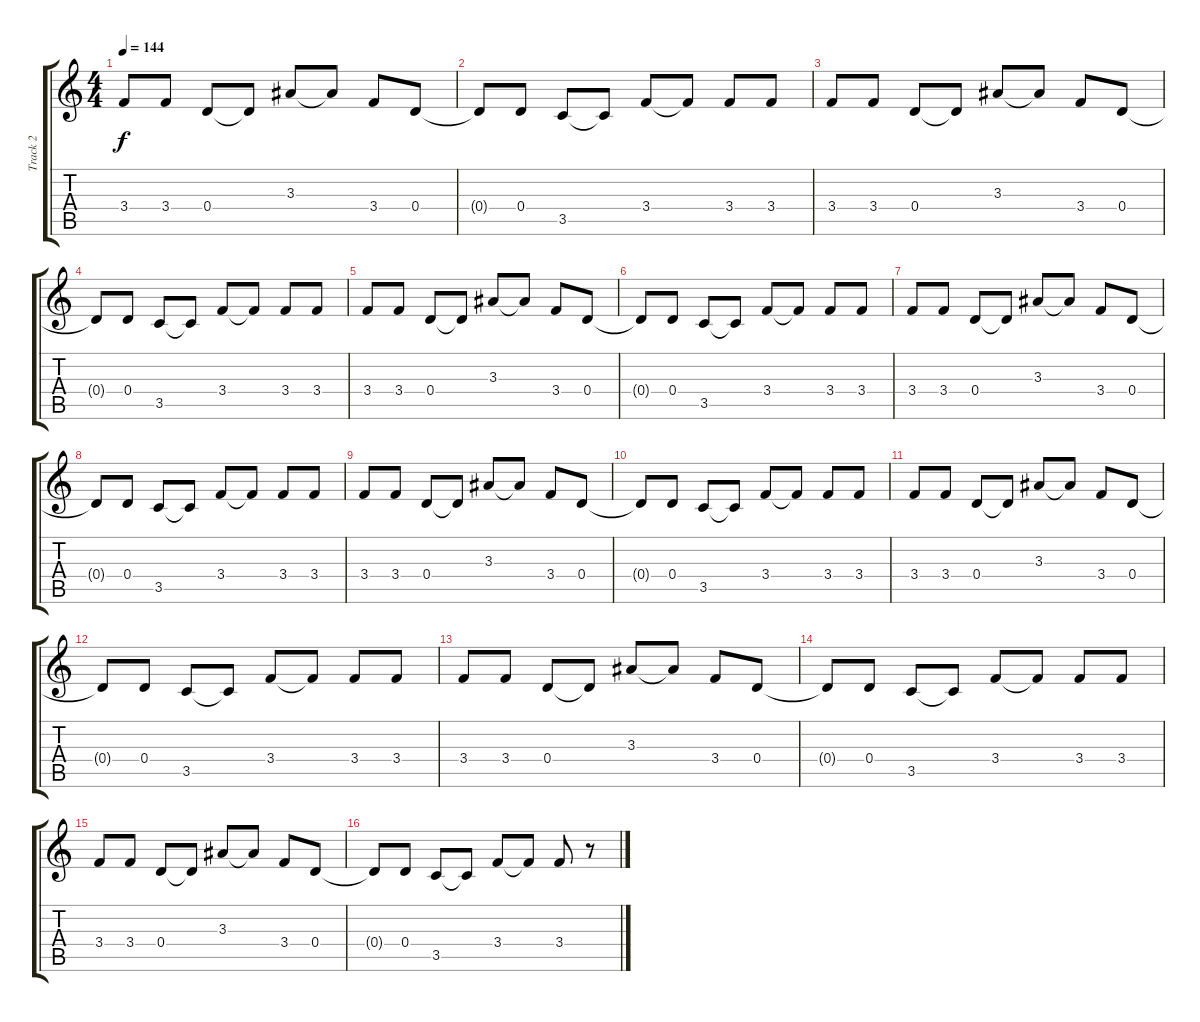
\track ("Track 2" "Track 2") {instrument acousticguitarsteel}
\staff {score tabs}
\tuning (E4 B3 G3 D3 A2 E2) {hide}
\ts (4 4)
\tempo 144
\clef g2
\ks c
3.4.8{dy f volume 1} 3.4.8 0.4.8 0.4{t}.8 3.3.8 3.3{t}.8 3.4.8 0.4.8 |
0.4{t}.8{volume 6} 0.4.8 3.5.8 3.5{t}.8 3.4.8 3.4{t}.8 3.4.8 3.4.8 |
3.4.8 3.4.8 0.4.8 0.4{t}.8 3.3.8 3.3{t}.8 3.4.8 0.4.8 |
0.4{t}.8 0.4.8 3.5.8 3.5{t}.8 3.4.8 3.4{t}.8 3.4.8 3.4.8 |
3.4.8{volume 8} 3.4.8 0.4.8 0.4{t}.8 3.3.8 3.3{t}.8 3.4.8 0.4.8 |
0.4{t}.8 0.4.8 3.5.8 3.5{t}.8 3.4.8 3.4{t}.8 3.4.8 3.4.8 |
3.4.8{volume 10} 3.4.8 0.4.8 0.4{t}.8 3.3.8 3.3{t}.8 3.4.8 0.4.8 |
0.4{t}.8 0.4.8 3.5.8 3.5{t}.8 3.4.8 3.4{t}.8 3.4.8 3.4.8 |
3.4.8{volume 10} 3.4.8 0.4.8 0.4{t}.8 3.3.8 3.3{t}.8 3.4.8 0.4.8 |
0.4{t}.8 0.4.8 3.5.8 3.5{t}.8 3.4.8 3.4{t}.8 3.4.8 3.4.8 |
3.4.8{volume 10} 3.4.8 0.4.8 0.4{t}.8 3.3.8 3.3{t}.8 3.4.8 0.4.8 |
0.4{t}.8 0.4.8 3.5.8 3.5{t}.8 3.4.8 3.4{t}.8 3.4.8 3.4.8 |
3.4.8{volume 10} 3.4.8 0.4.8 0.4{t}.8 3.3.8 3.3{t}.8 3.4.8 0.4.8 |
0.4{t}.8 0.4.8 3.5.8 3.5{t}.8 3.4.8 3.4{t}.8 3.4.8 3.4.8 |
3.4.8{volume 10} 3.4.8 0.4.8 0.4{t}.8 3.3.8 3.3{t}.8 3.4.8 0.4.8 |
0.4{t}.8 0.4.8 3.5.8 3.5{t}.8 3.4.8 3.4{t}.8 3.4.8 r.8
